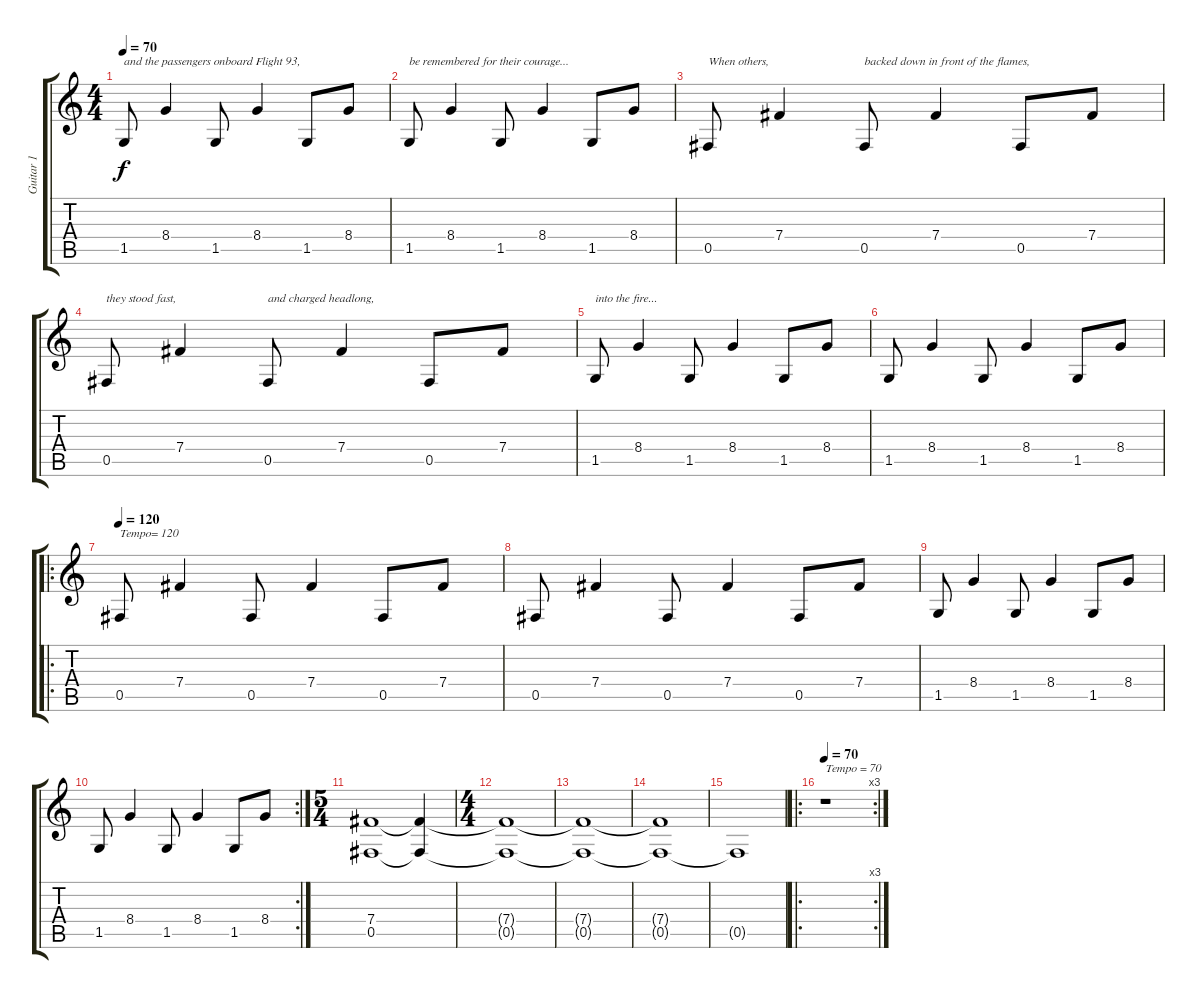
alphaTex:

\track ("Guitar 1" "Guitar 1") {instrument overdrivenguitar}
\staff {score tabs}
\tuning (Db4 Ab3 E3 B2 Gb2 B1) {hide}
\ts (4 4)
\tempo 70
\clef g2
\ks c
1.5.8{txt "and the passengers onboard Flight 93," dy f} 8.4.4 1.5.8 8.4.4 1.5.8 8.4.8 |
1.5.8{txt "be remembered for their courage..."} 8.4.4 1.5.8 8.4.4 1.5.8 8.4.8 |
0.5.8{txt "When others,"} 7.4.4 0.5.8{txt "backed down in front of the flames, "} 7.4.4 0.5.8 7.4.8 |
0.5.8{txt "they stood fast,"} 7.4.4 0.5.8{txt "and charged headlong,"} 7.4.4 0.5.8 7.4.8 |
1.5.8{txt "into the fire..."} 8.4.4 1.5.8 8.4.4 1.5.8 8.4.8 |
1.5.8 8.4.4 1.5.8 8.4.4 1.5.8 8.4.8 |
\ro
\tempo 120
0.5.8{txt "Tempo= 120"} 7.4.4 0.5.8 7.4.4 0.5.8 7.4.8 |
0.5.8 7.4.4 0.5.8 7.4.4 0.5.8 7.4.8 |
1.5.8 8.4.4 1.5.8 8.4.4 1.5.8 8.4.8 |
\rc 2
1.5.8 8.4.4 1.5.8 8.4.4 1.5.8 8.4.8 |
\ts (5 4)
(7.4 0.5).1 (7.4{t} 0.5{t}).4 |
\ts (4 4)
(7.4{t} 0.5{t}).1 |
(7.4{t} 0.5{t}).1 |
(7.4{t} 0.5{t}).1 |
0.5{t}.1 |
\ro
\rc 3
\tempo 70
r.1{txt "Tempo = 70"}
